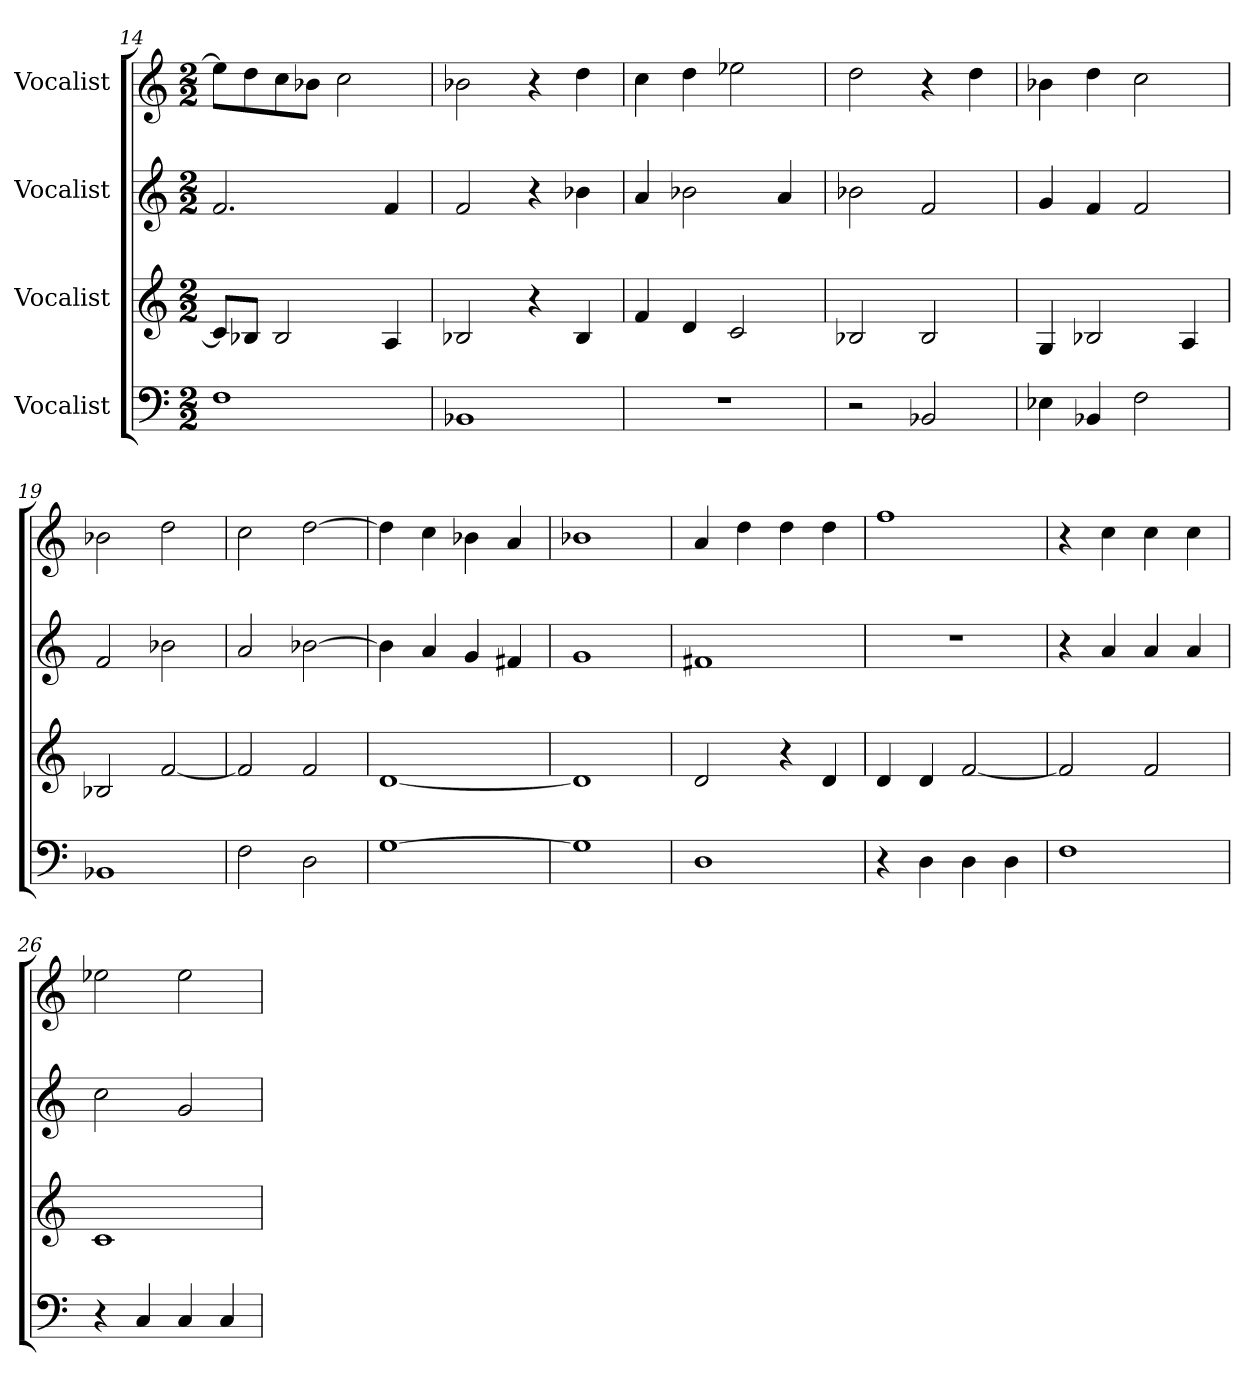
**kern	**kern	**kern	**kern
*part4	*part3	*part2	*part1
*staff4	*staff3	*staff2	*staff1
*I"Vocalist	*I"Vocalist	*I"Vocalist	*I"Vocalist
*M2/2	*M2/2	*M2/2	*M2/2
=14	=14	=14	=14
1F	8cL]	2.f	8ee-L]
.	8B-XJ	.	8dd
.	2B-	.	8cc
.	.	.	8b-XJ
.	.	.	2cc
.	4A	4f	.
=15	=15	=15	=15
1BB-X	2B-X	2f	2b-X
.	4r	4r	4r
.	4B-	4b-X	4dd
=16	=16	=16	=16
1r	4f	4a	4cc
.	4d	2b-X	4dd
.	2c	.	2ee-X
.	.	4a	.
=17	=17	=17	=17
2r	2B-X	2b-X	2dd
2BB-X	2B-	2f	4r
.	.	.	4dd
=18	=18	=18	=18
4E-X	4G	4g	4b-X
4BB-X	2B-X	4f	4dd
2F	.	2f	2cc
.	4A	.	.
=19	=19	=19	=19
1BB-X	2B-X	2f	2b-X
.	[2f	2b-X	2dd
=20	=20	=20	=20
2F	2f]	2a	2cc
2D	2f	[2b-X	[2dd
=21	=21	=21	=21
[1G	[1d	4b-]	4dd]
.	.	4a	4cc
.	.	4g	4b-X
.	.	4f#X	4a
=22	=22	=22	=22
1G]	1d]	1g	1b-X
=23	=23	=23	=23
1D	2d	1f#X	4a
.	.	.	4dd
.	4r	.	4dd
.	4d	.	4dd
=24	=24	=24	=24
4r	4d	1r	1ff
4D	4d	.	.
4D	[2f	.	.
4D	.	.	.
=25	=25	=25	=25
1F	2f]	4r	4r
.	.	4a	4cc
.	2f	4a	4cc
.	.	4a	4cc
=26	=26	=26	=26
4r	1c	2cc	2ee-X
4C	.	.	.
4C	.	2g	2ee-
4C	.	.	.
=	=	=	=
*-	*-	*-	*-
